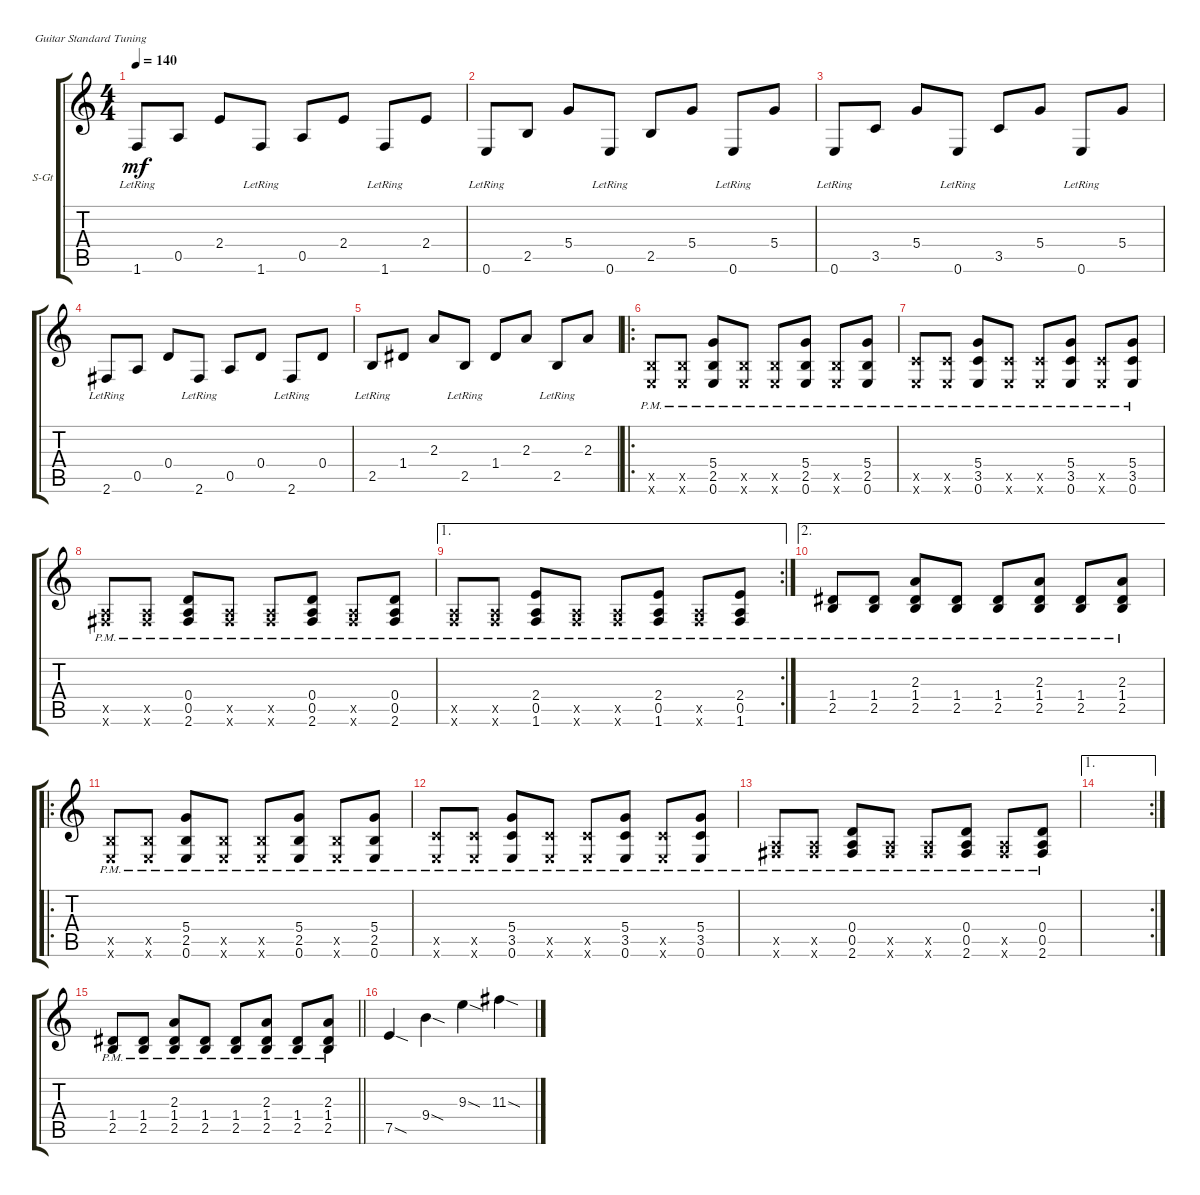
\defaultSystemsLayout 4
\bracketExtendMode groupsimilarinstruments
\firstSystemTrackNameOrientation horizontal
\otherSystemsTrackNameOrientation horizontal
\track ("Steel Guitar" "S-Gt") {instrument acousticguitarsteel}
\staff {score tabs}
\tuning (E4 B3 G3 D3 A2 E2)
\ts (4 4)
\tempo 140
\clef g2
\ks c
1.6{lr}.8{dy mf} 0.5.8 2.4.8 1.6{lr}.8 0.5.8 2.4.8 1.6{lr}.8 2.4.8 |
0.6{lr}.8 2.5.8 5.4.8 0.6{lr}.8 2.5.8 5.4.8 0.6{lr}.8 5.4.8 |
0.6{lr}.8 3.5.8 5.4.8 0.6{lr}.8 3.5.8 5.4.8 0.6{lr}.8 5.4.8 |
2.6{lr}.8 0.5.8 0.4.8 2.6{lr}.8 0.5.8 0.4.8 2.6{lr}.8 0.4.8 |
2.5{lr}.8 1.4.8 2.3.8 2.5{lr}.8 1.4.8 2.3.8 2.5{lr}.8 2.3.8 |
\ro
(2.5{pm x} 0.6{pm x}).8 (2.5{pm x} 0.6{pm x}).8 (2.5{pm} 5.4 0.6{pm}).8 (2.5{pm x} 0.6{pm x}).8 (2.5{pm x} 0.6{pm x}).8 (2.5{pm} 5.4 0.6{pm}).8 (2.5{pm x} 0.6{pm x}).8 (2.5{pm} 5.4 0.6{pm}).8 |
(3.5{pm x} 0.6{pm x}).8 (3.5{pm x} 0.6{pm x}).8 (3.5{pm} 5.4 0.6{pm}).8 (3.5{pm x} 0.6{pm x}).8 (3.5{pm x} 0.6{pm x}).8 (3.5{pm} 5.4 0.6{pm}).8 (3.5{pm x} 0.6{pm x}).8 (3.5{pm} 5.4 0.6{pm}).8 |
(2.6{pm x} 0.5{pm x}).8 (2.6{pm x} 0.5{pm x}).8 (2.6{pm} 0.5{pm} 0.4).8 (2.6{pm x} 0.5{pm x}).8 (2.6{pm x} 0.5{pm x}).8 (2.6{pm} 0.5{pm} 0.4).8 (2.6{pm x} 0.5{pm x}).8 (2.6{pm} 0.5{pm} 0.4).8 |
\ae 1
\rc 2
(1.6{pm x} 0.5{pm x}).8 (1.6{pm x} 0.5{pm x}).8 (0.5{pm} 1.6{pm} 2.4).8 (1.6{pm x} 0.5{pm x}).8 (1.6{pm x} 0.5{pm x}).8 (0.5{pm} 1.6{pm} 2.4).8 (1.6{pm x} 0.5{pm x}).8 (0.5{pm} 1.6{pm} 2.4).8 |
\ae 2
(2.5{pm} 1.4{pm}).8 (1.4{pm} 2.5{pm}).8 (2.5{pm} 1.4{pm} 2.3).8 (2.5{pm} 1.4{pm}).8 (1.4{pm} 2.5{pm}).8 (2.5{pm} 1.4{pm} 2.3).8 (2.5{pm} 1.4{pm}).8 (2.5{pm} 1.4{pm} 2.3).8 |
\ro
(2.5{pm x} 0.6{pm x}).8 (2.5{pm x} 0.6{pm x}).8 (2.5{pm} 5.4 0.6{pm}).8 (2.5{pm x} 0.6{pm x}).8 (2.5{pm x} 0.6{pm x}).8 (2.5{pm} 5.4 0.6{pm}).8 (2.5{pm x} 0.6{pm x}).8 (2.5{pm} 5.4 0.6{pm}).8 |
(3.5{pm x} 0.6{pm x}).8 (3.5{pm x} 0.6{pm x}).8 (3.5{pm} 5.4 0.6{pm}).8 (3.5{pm x} 0.6{pm x}).8 (3.5{pm x} 0.6{pm x}).8 (3.5{pm} 5.4 0.6{pm}).8 (3.5{pm x} 0.6{pm x}).8 (3.5{pm} 5.4 0.6{pm}).8 |
(2.6{pm x} 0.5{pm x}).8 (2.6{pm x} 0.5{pm x}).8 (2.6{pm} 0.5{pm} 0.4).8 (2.6{pm x} 0.5{pm x}).8 (2.6{pm x} 0.5{pm x}).8 (2.6{pm} 0.5{pm} 0.4).8 (2.6{pm x} 0.5{pm x}).8 (2.6{pm} 0.5{pm} 0.4).8 |
\ae 1
\rc 2
|
\barLineRight lightlight
(2.5{pm} 1.4{pm}).8 (1.4{pm} 2.5{pm}).8 (2.5{pm} 1.4{pm} 2.3).8 (2.5{pm} 1.4{pm}).8 (1.4{pm} 2.5{pm}).8 (2.5{pm} 1.4{pm} 2.3).8 (2.5{pm} 1.4{pm}).8 (2.5{pm} 1.4{pm} 2.3).8 |
7.5{sod}.4 9.4{sod}.4 9.3{sod}.4 11.3{sod}.4
